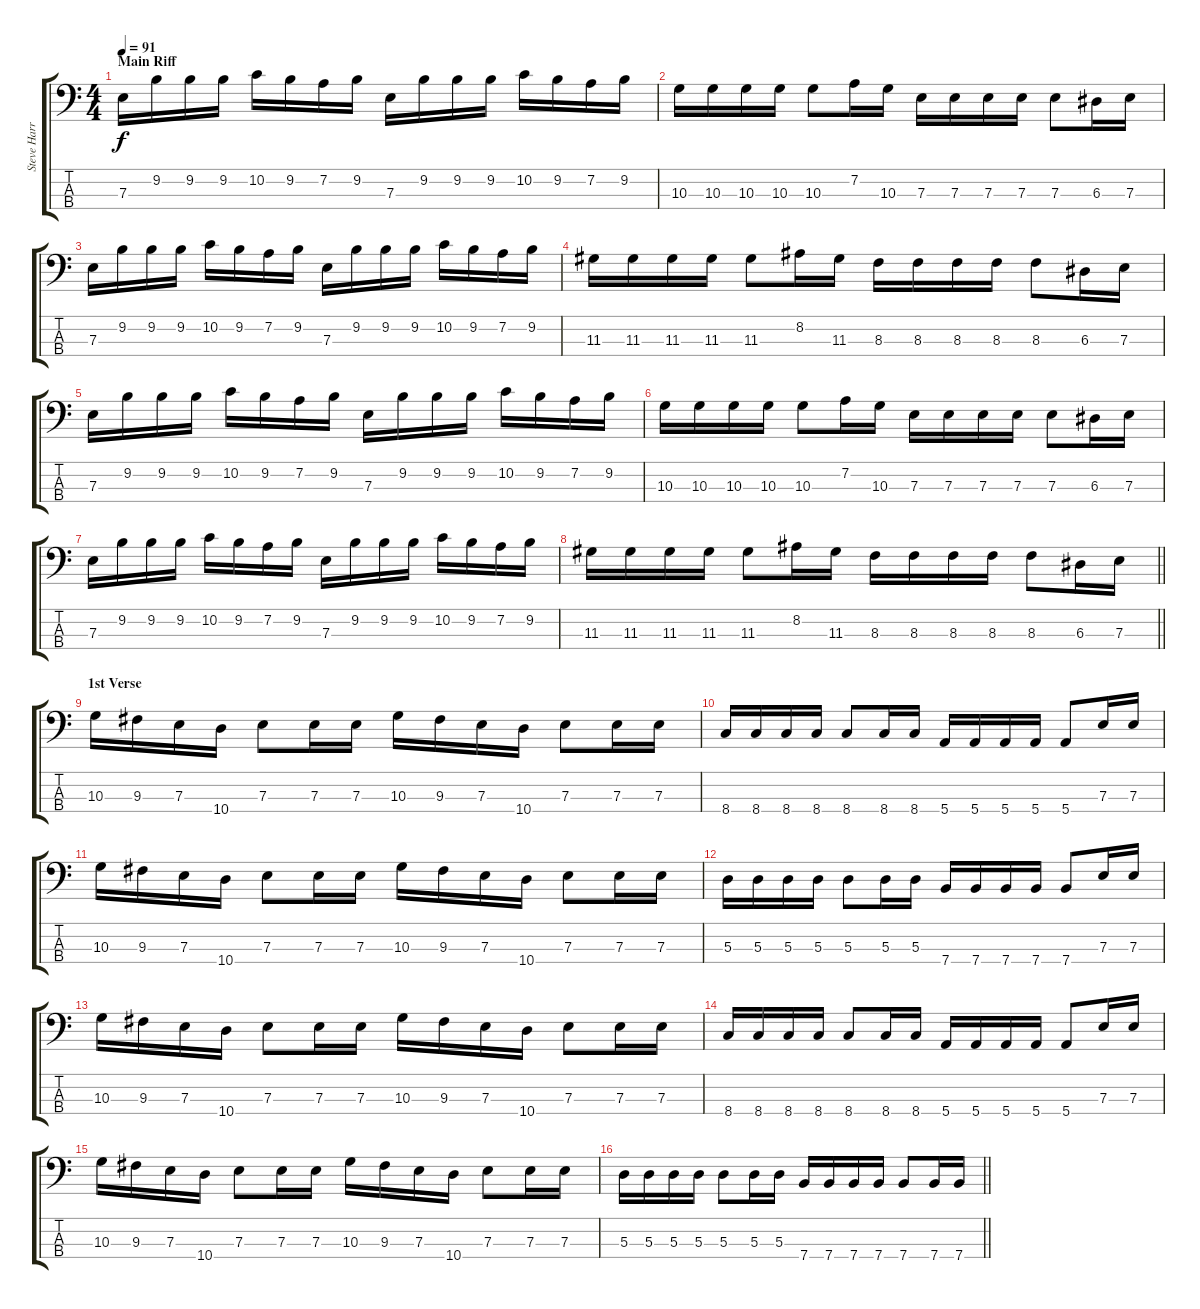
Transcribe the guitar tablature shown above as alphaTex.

\track ("Steve Harris" "Steve Harr") {instrument electricbassfinger}
\staff {score tabs}
\tuning (G2 D2 A1 E1) {hide}
\ts (4 4)
\section ("" "Main Riff")
\tempo 91
\clef f4
\ks c
7.3.16{dy f} 9.2.16 9.2.16 9.2.16 10.2.16 9.2.16 7.2.16 9.2.16 7.3.16 9.2.16 9.2.16 9.2.16 10.2.16 9.2.16 7.2.16 9.2.16 |
10.3.16 10.3.16 10.3.16 10.3.16 10.3.8 7.2.16 10.3.16 7.3.16 7.3.16 7.3.16 7.3.16 7.3.8 6.3.16 7.3.16 |
7.3.16 9.2.16 9.2.16 9.2.16 10.2.16 9.2.16 7.2.16 9.2.16 7.3.16 9.2.16 9.2.16 9.2.16 10.2.16 9.2.16 7.2.16 9.2.16 |
11.3.16 11.3.16 11.3.16 11.3.16 11.3.8 8.2.16 11.3.16 8.3.16 8.3.16 8.3.16 8.3.16 8.3.8 6.3.16 7.3.16 |
7.3.16 9.2.16 9.2.16 9.2.16 10.2.16 9.2.16 7.2.16 9.2.16 7.3.16 9.2.16 9.2.16 9.2.16 10.2.16 9.2.16 7.2.16 9.2.16 |
10.3.16 10.3.16 10.3.16 10.3.16 10.3.8 7.2.16 10.3.16 7.3.16 7.3.16 7.3.16 7.3.16 7.3.8 6.3.16 7.3.16 |
7.3.16 9.2.16 9.2.16 9.2.16 10.2.16 9.2.16 7.2.16 9.2.16 7.3.16 9.2.16 9.2.16 9.2.16 10.2.16 9.2.16 7.2.16 9.2.16 |
\barLineRight lightlight
11.3.16 11.3.16 11.3.16 11.3.16 11.3.8 8.2.16 11.3.16 8.3.16 8.3.16 8.3.16 8.3.16 8.3.8 6.3.16 7.3.16 |
\section ("" "1st Verse")
10.3.16 9.3.16 7.3.16 10.4.16 7.3.8 7.3.16 7.3.16 10.3.16 9.3.16 7.3.16 10.4.16 7.3.8 7.3.16 7.3.16 |
8.4.16 8.4.16 8.4.16 8.4.16 8.4.8 8.4.16 8.4.16 5.4.16 5.4.16 5.4.16 5.4.16 5.4.8 7.3.16 7.3.16 |
10.3.16 9.3.16 7.3.16 10.4.16 7.3.8 7.3.16 7.3.16 10.3.16 9.3.16 7.3.16 10.4.16 7.3.8 7.3.16 7.3.16 |
5.3.16 5.3.16 5.3.16 5.3.16 5.3.8 5.3.16 5.3.16 7.4.16 7.4.16 7.4.16 7.4.16 7.4.8 7.3.16 7.3.16 |
10.3.16 9.3.16 7.3.16 10.4.16 7.3.8 7.3.16 7.3.16 10.3.16 9.3.16 7.3.16 10.4.16 7.3.8 7.3.16 7.3.16 |
8.4.16 8.4.16 8.4.16 8.4.16 8.4.8 8.4.16 8.4.16 5.4.16 5.4.16 5.4.16 5.4.16 5.4.8 7.3.16 7.3.16 |
10.3.16 9.3.16 7.3.16 10.4.16 7.3.8 7.3.16 7.3.16 10.3.16 9.3.16 7.3.16 10.4.16 7.3.8 7.3.16 7.3.16 |
\barLineRight lightlight
5.3.16 5.3.16 5.3.16 5.3.16 5.3.8 5.3.16 5.3.16 7.4.16 7.4.16 7.4.16 7.4.16 7.4.8 7.4.16 7.4.16
